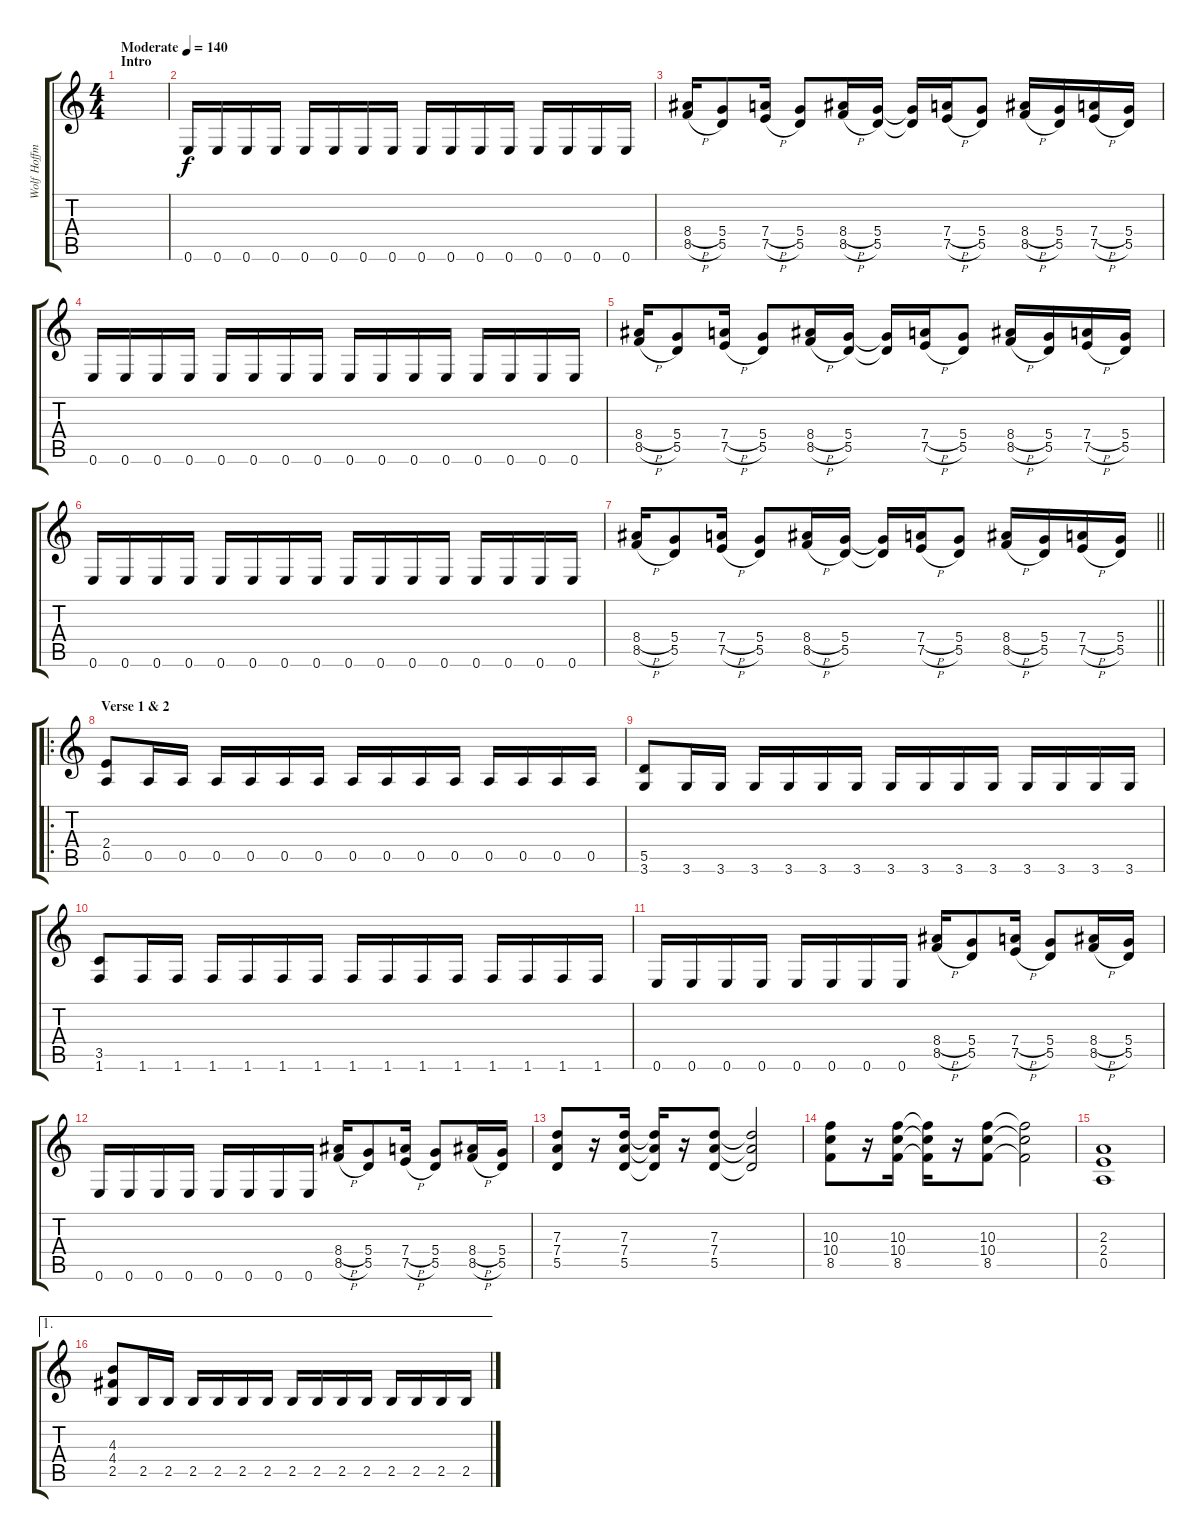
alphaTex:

\track ("Wolf Hoffmann (Guitar)" "Wolf Hoffm") {instrument distortionguitar}
\staff {score tabs}
\tuning (E4 B3 G3 D3 A2 E2) {hide}
\ts (4 4)
\section ("" "Intro")
\tempo (140 "Moderate")
\clef g2
\ks c
|
0.6.16 0.6.16 0.6.16 0.6.16 0.6.16 0.6.16 0.6.16 0.6.16 0.6.16 0.6.16 0.6.16 0.6.16 0.6.16 0.6.16 0.6.16 0.6.16 |
(8.4{h} 8.5{h}).16 (5.4 5.5).8 (7.4{h} 7.5{h}).16 (5.4 5.5).8 (8.4{h} 8.5{h}).16 (5.4 5.5).16 (5.4{t} 5.5{t}).16 (7.4{h} 7.5{h}).16 (5.4 5.5).8 (8.4{h} 8.5{h}).16 (5.4 5.5).16 (7.4{h} 7.5{h}).16 (5.4 5.5).16 |
0.6.16 0.6.16 0.6.16 0.6.16 0.6.16 0.6.16 0.6.16 0.6.16 0.6.16 0.6.16 0.6.16 0.6.16 0.6.16 0.6.16 0.6.16 0.6.16 |
(8.4{h} 8.5{h}).16 (5.4 5.5).8 (7.4{h} 7.5{h}).16 (5.4 5.5).8 (8.4{h} 8.5{h}).16 (5.4 5.5).16 (5.4{t} 5.5{t}).16 (7.4{h} 7.5{h}).16 (5.4 5.5).8 (8.4{h} 8.5{h}).16 (5.4 5.5).16 (7.4{h} 7.5{h}).16 (5.4 5.5).16 |
0.6.16 0.6.16 0.6.16 0.6.16 0.6.16 0.6.16 0.6.16 0.6.16 0.6.16 0.6.16 0.6.16 0.6.16 0.6.16 0.6.16 0.6.16 0.6.16 |
\barLineRight lightlight
(8.4{h} 8.5{h}).16 (5.4 5.5).8 (7.4{h} 7.5{h}).16 (5.4 5.5).8 (8.4{h} 8.5{h}).16 (5.4 5.5).16 (5.4{t} 5.5{t}).16 (7.4{h} 7.5{h}).16 (5.4 5.5).8 (8.4{h} 8.5{h}).16 (5.4 5.5).16 (7.4{h} 7.5{h}).16 (5.4 5.5).16 |
\ro
\section ("" "Verse 1 & 2")
(2.4 0.5).8 0.5.16 0.5.16 0.5.16 0.5.16 0.5.16 0.5.16 0.5.16 0.5.16 0.5.16 0.5.16 0.5.16 0.5.16 0.5.16 0.5.16 |
(5.5 3.6).8 3.6.16 3.6.16 3.6.16 3.6.16 3.6.16 3.6.16 3.6.16 3.6.16 3.6.16 3.6.16 3.6.16 3.6.16 3.6.16 3.6.16 |
(3.5 1.6).8 1.6.16 1.6.16 1.6.16 1.6.16 1.6.16 1.6.16 1.6.16 1.6.16 1.6.16 1.6.16 1.6.16 1.6.16 1.6.16 1.6.16 |
0.6.16 0.6.16 0.6.16 0.6.16 0.6.16 0.6.16 0.6.16 0.6.16 (8.4{h} 8.5{h}).16 (5.4 5.5).8 (7.4{h} 7.5{h}).16 (5.4 5.5).8 (8.4{h} 8.5{h}).16 (5.4 5.5).16 |
0.6.16 0.6.16 0.6.16 0.6.16 0.6.16 0.6.16 0.6.16 0.6.16 (8.4{h} 8.5{h}).16 (5.4 5.5).8 (7.4{h} 7.5{h}).16 (5.4 5.5).8 (8.4{h} 8.5{h}).16 (5.4 5.5).16 |
(7.3 7.4 5.5).8 r.16 (7.3 7.4 5.5).16 (7.3{t} 7.4{t} 5.5{t}).16 r.16 (7.3 7.4 5.5).8 (7.3{t} 7.4{t} 5.5{t}).2 |
(10.3 10.4 8.5).8 r.16 (10.3 10.4 8.5).16 (10.3{t} 10.4{t} 8.5{t}).16 r.16 (10.3 10.4 8.5).8 (10.3{t} 10.4{t} 8.5{t}).2 |
(2.3 2.4 0.5).1 |
\ae 1
(4.3 4.4 2.5).8 2.5.16 2.5.16 2.5.16 2.5.16 2.5.16 2.5.16 2.5.16 2.5.16 2.5.16 2.5.16 2.5.16 2.5.16 2.5.16 2.5.16
